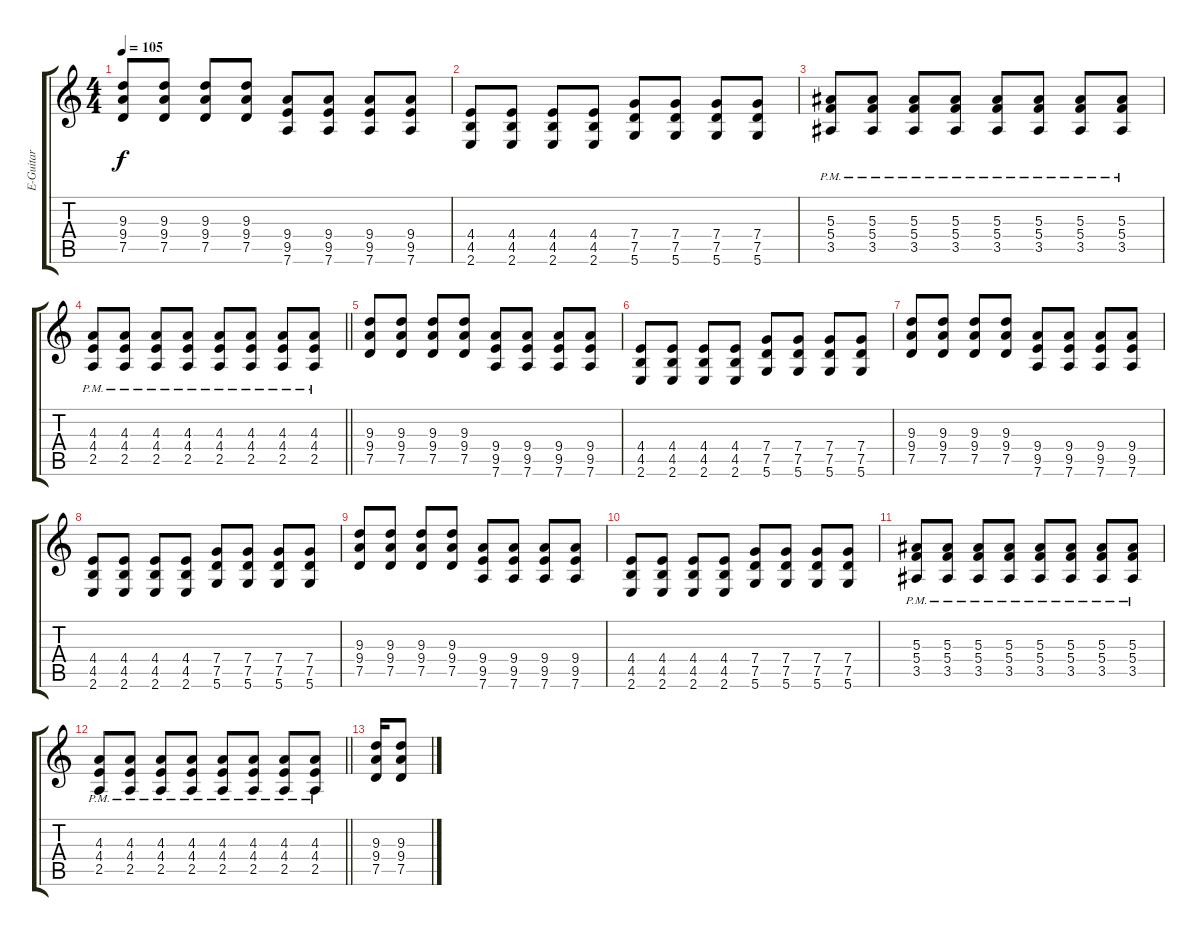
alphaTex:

\track ("E-Guitar" "E-Guitar") {instrument distortionguitar}
\staff {score tabs}
\tuning (D4 A3 F3 C3 G2 D2) {hide}
\ts (4 4)
\tempo 105
\clef g2
\ks c
(9.3 9.4 7.5).8{dy f} (9.3 9.4 7.5).8 (9.3 9.4 7.5).8 (9.3 9.4 7.5).8 (9.4 9.5 7.6).8 (9.4 9.5 7.6).8 (9.4 9.5 7.6).8 (9.4 9.5 7.6).8 |
(4.4 4.5 2.6).8 (4.4 4.5 2.6).8 (4.4 4.5 2.6).8 (4.4 4.5 2.6).8 (7.4 7.5 5.6).8 (7.4 7.5 5.6).8 (7.4 7.5 5.6).8 (7.4 7.5 5.6).8 |
(5.3{pm} 5.4{pm} 3.5{pm}).8 (5.3{pm} 5.4{pm} 3.5{pm}).8 (5.3{pm} 5.4{pm} 3.5{pm}).8 (5.3{pm} 5.4{pm} 3.5{pm}).8 (5.3{pm} 5.4{pm} 3.5{pm}).8 (5.3{pm} 5.4{pm} 3.5{pm}).8 (5.3{pm} 5.4{pm} 3.5{pm}).8 (5.3{pm} 5.4{pm} 3.5{pm}).8 |
\barLineRight lightlight
(4.3{pm} 4.4{pm} 2.5{pm}).8 (4.3{pm} 4.4{pm} 2.5{pm}).8 (4.3{pm} 4.4{pm} 2.5{pm}).8 (4.3{pm} 4.4{pm} 2.5{pm}).8 (4.3{pm} 4.4{pm} 2.5{pm}).8 (4.3{pm} 4.4{pm} 2.5{pm}).8 (4.3{pm} 4.4{pm} 2.5{pm}).8 (4.3{pm} 4.4{pm} 2.5{pm}).8 |
(9.3 9.4 7.5).8 (9.3 9.4 7.5).8 (9.3 9.4 7.5).8 (9.3 9.4 7.5).8 (9.4 9.5 7.6).8 (9.4 9.5 7.6).8 (9.4 9.5 7.6).8 (9.4 9.5 7.6).8 |
(4.4 4.5 2.6).8 (4.4 4.5 2.6).8 (4.4 4.5 2.6).8 (4.4 4.5 2.6).8 (7.4 7.5 5.6).8 (7.4 7.5 5.6).8 (7.4 7.5 5.6).8 (7.4 7.5 5.6).8 |
(9.3 9.4 7.5).8 (9.3 9.4 7.5).8 (9.3 9.4 7.5).8 (9.3 9.4 7.5).8 (9.4 9.5 7.6).8 (9.4 9.5 7.6).8 (9.4 9.5 7.6).8 (9.4 9.5 7.6).8 |
(4.4 4.5 2.6).8 (4.4 4.5 2.6).8 (4.4 4.5 2.6).8 (4.4 4.5 2.6).8 (7.4 7.5 5.6).8 (7.4 7.5 5.6).8 (7.4 7.5 5.6).8 (7.4 7.5 5.6).8 |
(9.3 9.4 7.5).8 (9.3 9.4 7.5).8 (9.3 9.4 7.5).8 (9.3 9.4 7.5).8 (9.4 9.5 7.6).8 (9.4 9.5 7.6).8 (9.4 9.5 7.6).8 (9.4 9.5 7.6).8 |
(4.4 4.5 2.6).8 (4.4 4.5 2.6).8 (4.4 4.5 2.6).8 (4.4 4.5 2.6).8 (7.4 7.5 5.6).8 (7.4 7.5 5.6).8 (7.4 7.5 5.6).8 (7.4 7.5 5.6).8 |
(5.3{pm} 5.4{pm} 3.5{pm}).8 (5.3{pm} 5.4{pm} 3.5{pm}).8 (5.3{pm} 5.4{pm} 3.5{pm}).8 (5.3{pm} 5.4{pm} 3.5{pm}).8 (5.3{pm} 5.4{pm} 3.5{pm}).8 (5.3{pm} 5.4{pm} 3.5{pm}).8 (5.3{pm} 5.4{pm} 3.5{pm}).8 (5.3{pm} 5.4{pm} 3.5{pm}).8 |
\barLineRight lightlight
(4.3{pm} 4.4{pm} 2.5{pm}).8 (4.3{pm} 4.4{pm} 2.5{pm}).8 (4.3{pm} 4.4{pm} 2.5{pm}).8 (4.3{pm} 4.4{pm} 2.5{pm}).8 (4.3{pm} 4.4{pm} 2.5{pm}).8 (4.3{pm} 4.4{pm} 2.5{pm}).8 (4.3{pm} 4.4{pm} 2.5{pm}).8 (4.3{pm} 4.4{pm} 2.5{pm}).8 |
(9.3 9.4 7.5).16 (9.3 9.4 7.5).8
